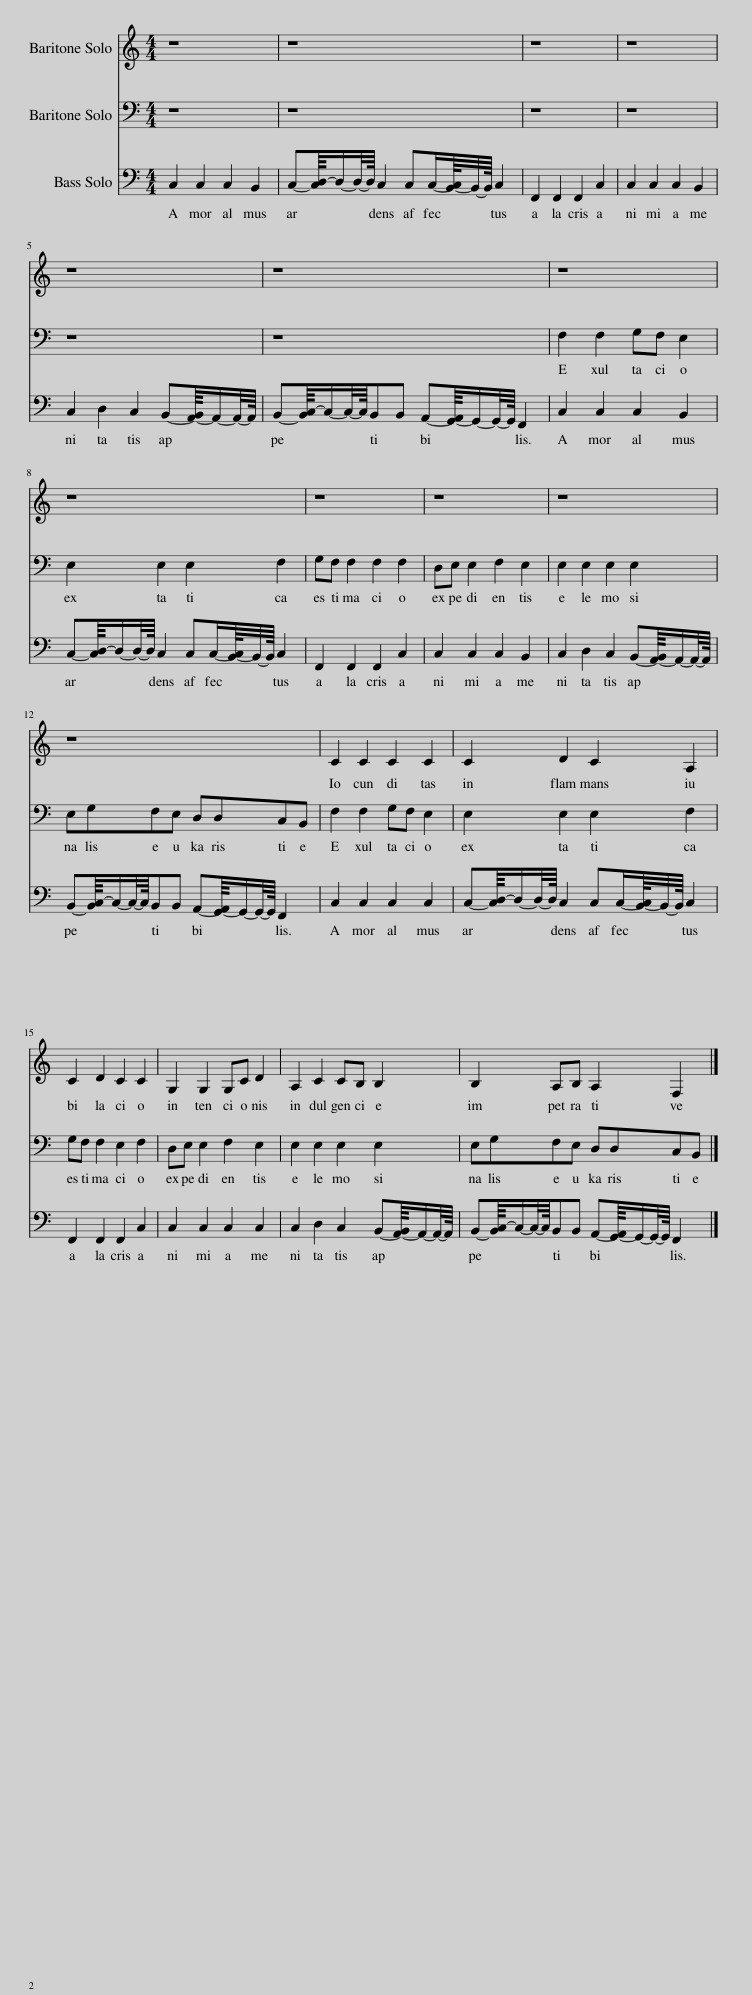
X:1
%%score 1 2 3
L:1/8
Q:1/4=40
M:4/4
I:linebreak $
K:C
V:1 treble
V:2 bass
V:3 bass
V:1
 z8 | z8 | z8 | z8 |$ z8 | %5
 z8 | z8 |$ z8 | z8 | z8 | %10
 z8 |$ z8 | C2 C2 C2 C2 | C2 D2 C2 A,2 |$ C2 D2 C2 C2 | %15
 G,2 G,2 G,C D2 | A,2 C2 CB, B,2 | B,2 A,B, A,2 F,2 |] %18
V:2
 z8 | z8 | z8 | z8 |$ z8 | %5
 z8 | F,2 F,2 G,F, E,2 |$ E,2 E,2 E,2 F,2 | G,F, F,2 F,2 F,2 | D,E, E,2 F,2 E,2 | %10
 E,2 E,2 E,2 E,2 |$ E,G,F,E, D,D,C,B,, | F,2 F,2 G,F, E,2 | E,2 E,2 E,2 F,2 |$ G,F, F,2 E,2 F,2 | %15
 D,E, E,2 F,2 E,2 | E,2 E,2 E,2 E,2 | E,G,F,E, D,D,C,B,, |] %18
V:3
 C,2 C,2 C,2 B,,2 | C,-[C,D,-]/8D,/-D,/4-D,/8 C,2 C,C,/-[B,,-C,]/8B,,/4-B,,/8 C,2 | F,,2 F,,2 F,,2 C,2 | C,2 C,2 C,2 B,,2 |$ C,2 D,2 C,2 B,,-[A,,-B,,]/8A,,/-A,,/4-A,,/8 | %5
 B,,-[B,,C,-]/8C,/-C,/4-C,/8B,,B,, A,,-[G,,-A,,]/8G,,/-G,,/4-G,,/8 F,,2 | C,2 C,2 C,2 B,,2 |$ C,-[C,D,-]/8D,/-D,/4-D,/8 C,2 C,C,/-[B,,-C,]/8B,,/4-B,,/8 C,2 | F,,2 F,,2 F,,2 C,2 | C,2 C,2 C,2 B,,2 | %10
 C,2 D,2 C,2 B,,-[A,,-B,,]/8A,,/-A,,/4-A,,/8 |$ B,,-[B,,C,-]/8C,/-C,/4-C,/8B,,B,, A,,-[G,,-A,,]/8G,,/-G,,/4-G,,/8 F,,2 | C,2 C,2 C,2 C,2 | C,-[C,D,-]/8D,/-D,/4-D,/8 C,2 C,C,/-[B,,-C,]/8B,,/4-B,,/8 C,2 |$ F,,2 F,,2 F,,2 C,2 | %15
 C,2 C,2 C,2 C,2 | C,2 D,2 C,2 B,,-[A,,-B,,]/8A,,/-A,,/4-A,,/8 | B,,-[B,,C,-]/8C,/-C,/4-C,/8B,,B,, A,,-[G,,-A,,]/8G,,/-G,,/4-G,,/8 F,,2 |] %18
